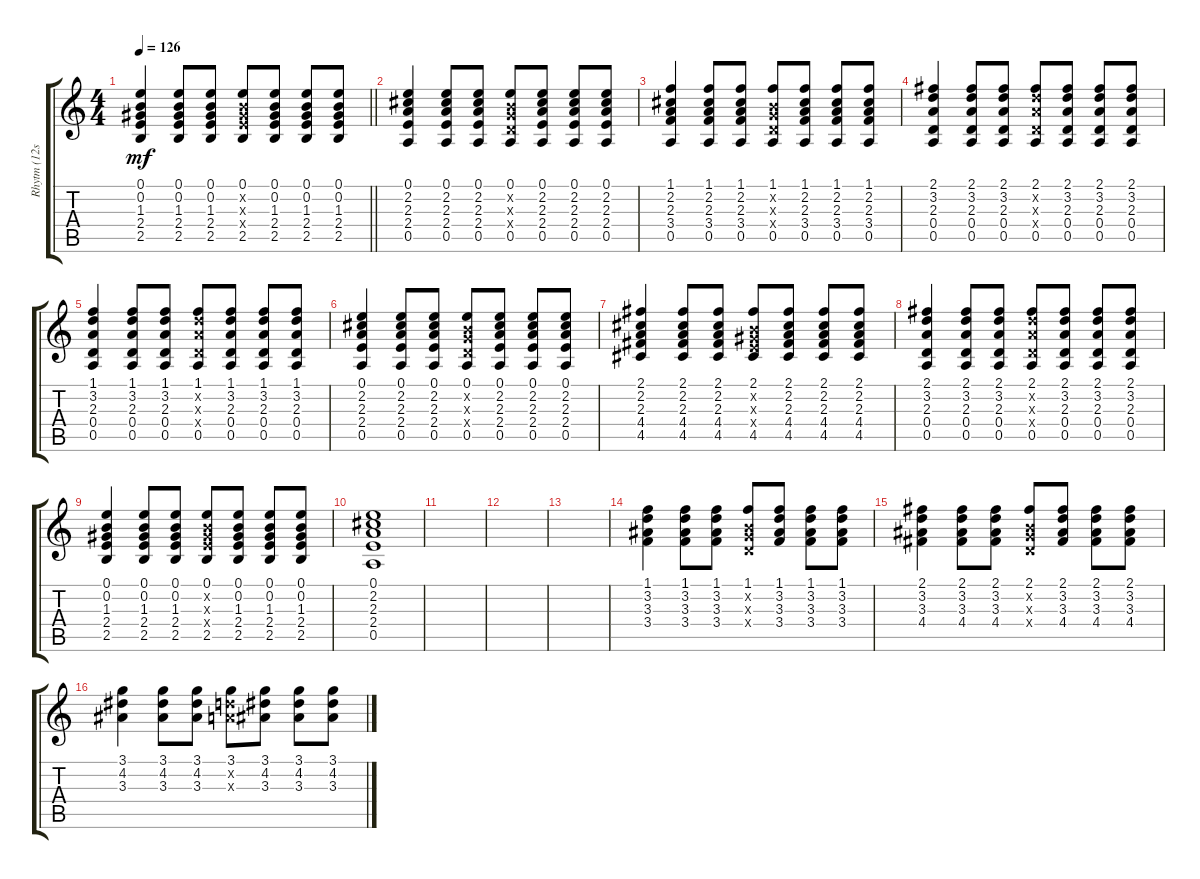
\track ("Rhytm (12str)" "Rhytm (12s") {instrument acousticguitarsteel}
\staff {score tabs}
\tuning (E4 B3 G3 D3 A2 E2) {hide}
\ts (4 4)
\tempo 126
\clef g2
\barLineRight lightlight
\ks c
(0.1 0.2 1.3 2.4 2.5).4{dy mf} (0.1 0.2 1.3 2.4 2.5).8 (0.1 0.2 1.3 2.4 2.5).8 (0.1 0.2{x} 1.3{x} 2.4{x} 2.5).8 (0.1 0.2 1.3 2.4 2.5).8 (0.1 0.2 1.3 2.4 2.5).8 (0.1 0.2 1.3 2.4 2.5).8 |
\section ("" "")
(0.1 2.2 2.3 2.4 0.5).4 (0.1 2.2 2.3 2.4 0.5).8 (0.1 2.2 2.3 2.4 0.5).8 (0.1 0.2{x} 0.3{x} 0.4{x} 0.5).8 (0.1 2.2 2.3 2.4 0.5).8 (0.1 2.2 2.3 2.4 0.5).8 (0.1 2.2 2.3 2.4 0.5).8 |
(1.1 2.2 2.3 3.4 0.5).4 (1.1 2.2 2.3 3.4 0.5).8 (1.1 2.2 2.3 3.4 0.5).8 (1.1 0.2{x} 0.3{x} 0.4{x} 0.5).8 (1.1 2.2 2.3 3.4 0.5).8 (1.1 2.2 2.3 3.4 0.5).8 (1.1 2.2 2.3 3.4 0.5).8 |
(2.1 3.2 2.3 0.4 0.5).4 (2.1 3.2 2.3 0.4 0.5).8 (2.1 3.2 2.3 0.4 0.5).8 (2.1 3.2{x} 2.3{x} 0.4{x} 0.5).8 (2.1 3.2 2.3 0.4 0.5).8 (2.1 3.2 2.3 0.4 0.5).8 (2.1 3.2 2.3 0.4 0.5).8 |
(1.1 3.2 2.3 0.4 0.5).4 (1.1 3.2 2.3 0.4 0.5).8 (1.1 3.2 2.3 0.4 0.5).8 (1.1 3.2{x} 2.3{x} 0.4{x} 0.5).8 (1.1 3.2 2.3 0.4 0.5).8 (1.1 3.2 2.3 0.4 0.5).8 (1.1 3.2 2.3 0.4 0.5).8 |
(0.1 2.2 2.3 2.4 0.5).4 (0.1 2.2 2.3 2.4 0.5).8 (0.1 2.2 2.3 2.4 0.5).8 (0.1 0.2{x} 0.3{x} 0.4{x} 0.5).8 (0.1 2.2 2.3 2.4 0.5).8 (0.1 2.2 2.3 2.4 0.5).8 (0.1 2.2 2.3 2.4 0.5).8 |
(2.1 2.2 2.3 4.4 4.5).4 (2.1 2.2 2.3 4.4 4.5).8 (2.1 2.2 2.3 4.4 4.5).8 (2.1 0.2{x} 1.3{x} 2.4{x} 4.5).8 (2.1 2.2 2.3 4.4 4.5).8 (2.1 2.2 2.3 4.4 4.5).8 (2.1 2.2 2.3 4.4 4.5).8 |
(2.1 3.2 2.3 0.4 0.5).4 (2.1 3.2 2.3 0.4 0.5).8 (2.1 3.2 2.3 0.4 0.5).8 (2.1 3.2{x} 2.3{x} 0.4{x} 0.5).8 (2.1 3.2 2.3 0.4 0.5).8 (2.1 3.2 2.3 0.4 0.5).8 (2.1 3.2 2.3 0.4 0.5).8 |
(0.1 0.2 1.3 2.4 2.5).4 (0.1 0.2 1.3 2.4 2.5).8 (0.1 0.2 1.3 2.4 2.5).8 (0.1 0.2{x} 1.3{x} 2.4{x} 2.5).8 (0.1 0.2 1.3 2.4 2.5).8 (0.1 0.2 1.3 2.4 2.5).8 (0.1 0.2 1.3 2.4 2.5).8 |
(0.1 2.2 2.3 2.4 0.5).1 |
|
|
|
(1.1 3.2 3.3 3.4).4 (1.1 3.2 3.3 3.4).8 (1.1 3.2 3.3 3.4).8 (1.1 0.2{x} 0.3{x} 0.4{x}).8 (1.1 3.2 3.3 3.4).8 (1.1 3.2 3.3 3.4).8 (1.1 3.2 3.3 3.4).8 |
(2.1 3.2 3.3 4.4).4 (2.1 3.2 3.3 4.4).8 (2.1 3.2 3.3 4.4).8 (2.1 0.2{x} 0.3{x} 0.4{x}).8 (2.1 3.2 3.3 4.4).8 (2.1 3.2 3.3 4.4).8 (2.1 3.2 3.3 4.4).8 |
(3.1 4.2 3.3).4 (3.1 4.2 3.3).8 (3.1 4.2 3.3).8 (3.1 3.2{x} 2.3{x}).8 (3.1 4.2 3.3).8 (3.1 4.2 3.3).8 (3.1 4.2 3.3).8
